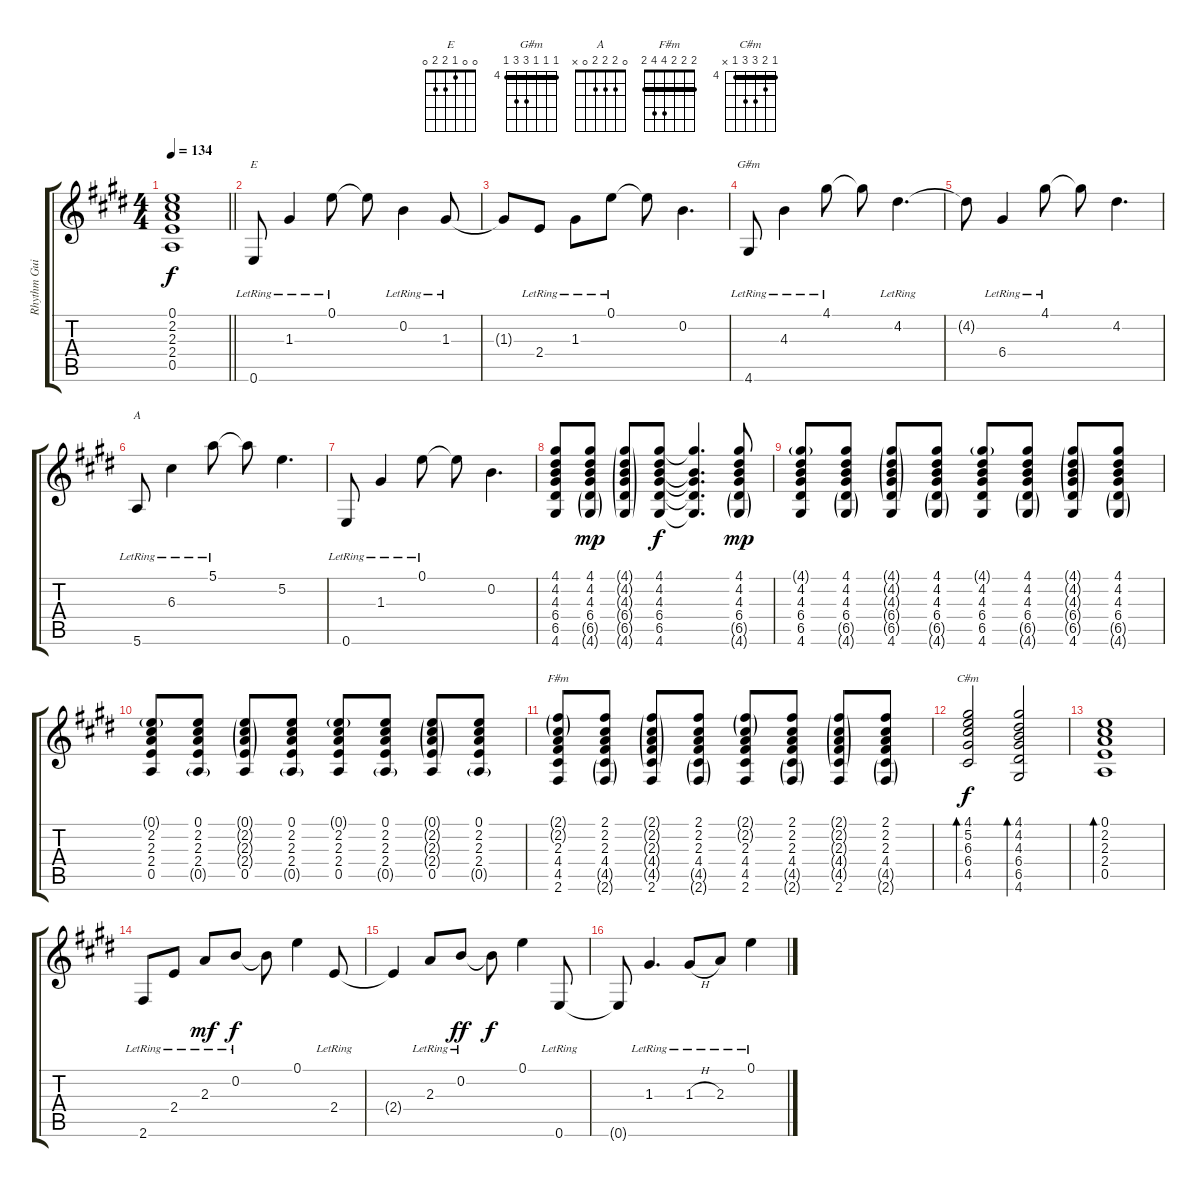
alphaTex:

\track ("Rhythm Guitar 2" "Rhythm Gui") {instrument electricguitarjazz}
\staff {score tabs}
\tuning (E4 B3 G3 D3 A2 E2) {hide}
\chord ("E" 0 0 1 2 2 0)
\chord ("G#m" 4 4 4 6 6 4) {firstfret 4 barre 4}
\chord ("A" 0 2 2 2 0 x)
\chord ("F#m" 2 2 2 4 4 2) {barre 2}
\chord ("C#m" 4 5 6 6 4 x) {firstfret 4 barre 4}
\ts (4 4)
\tempo 134
\clef g2
\barLineRight lightlight
\ks e
(0.1{t} 2.2{t} 2.3{t} 2.4{t} 0.5{t}).1{dy f} |
0.6{lr}.8{ch "E"} 1.3{lr}.4 0.1{lr}.8 0.1{t}.8 0.2{lr}.4 1.3{lr}.8 |
1.3{t}.8 2.4{lr}.8 1.3{lr}.8 0.1{lr}.8 0.1{t}.8 0.2.4{d} |
4.6{lr}.8{ch "G#m"} 4.3{lr}.4 4.1{lr}.8 4.1{t}.8 4.2{lr}.4{d} |
4.2{t}.8 6.4{lr}.4 4.1{lr}.8 4.1{t}.8 4.2.4{d} |
5.6{lr}.8{ch "A"} 6.3{lr}.4 5.1{lr}.8 5.1{t}.8 5.2.4{d} |
0.6{lr}.8 1.3{lr}.4 0.1{lr}.8 0.1{t}.8 0.2.4{d} |
(4.1 4.2 4.3 6.4 6.5 4.6).8 (4.1 4.2 4.3 6.4 6.5{g} 4.6{g}).8{dy mp} (4.1{g} 4.2{g} 4.3{g} 6.4{g} 6.5{g} 4.6{g}).8 (4.1 4.2 4.3 6.4 6.5 4.6).8{dy f} (4.1{t} 4.3{t} 6.4{t} 6.5{t} 4.6{t}).4{d} (4.1 4.2 4.3 6.4 6.5{g} 4.6{g}).8{dy mp} |
(4.1{g} 4.2 4.3 6.4 6.5 4.6).8 (4.1 4.2 4.3 6.4 6.5{g} 4.6{g}).8 (4.1{g} 4.2{g} 4.3{g} 6.4{g} 6.5{g} 4.6).8 (4.1 4.2 4.3 6.4 6.5{g} 4.6{g}).8 (4.1{g} 4.2 4.3 6.4 6.5 4.6).8 (4.1 4.2 4.3 6.4 6.5{g} 4.6{g}).8 (4.1{g} 4.2{g} 4.3{g} 6.4{g} 6.5{g} 4.6).8 (4.1 4.2 4.3 6.4 6.5{g} 4.6{g}).8 |
(0.1{g} 2.2 2.3 2.4 0.5).8 (0.1 2.2 2.3 2.4 0.5{g}).8 (0.1{g} 2.2{g} 2.3{g} 2.4{g} 0.5).8 (0.1 2.2 2.3 2.4 0.5{g}).8 (0.1{g} 2.2 2.3 2.4 0.5).8 (0.1 2.2 2.3 2.4 0.5{g}).8 (0.1{g} 2.2{g} 2.3{g} 2.4{g} 0.5).8 (0.1 2.2 2.3 2.4 0.5{g}).8 |
(2.1{g} 2.2{g} 2.3 4.4 4.5 2.6).8{ch "F#m"} (2.1 2.2 2.3 4.4 4.5{g} 2.6{g}).8 (2.1{g} 2.2{g} 2.3{g} 4.4{g} 4.5{g} 2.6).8 (2.1 2.2 2.3 4.4 4.5{g} 2.6{g}).8 (2.1{g} 2.2{g} 2.3 4.4 4.5 2.6).8 (2.1 2.2 2.3 4.4 4.5{g} 2.6{g}).8 (2.1{g} 2.2{g} 2.3{g} 4.4{g} 4.5{g} 2.6).8 (2.1 2.2 2.3 4.4 4.5{g} 2.6{g}).8 |
(4.1 5.2 6.3 6.4 4.5).2{bd 60 ch "C#m" dy f} (4.1 4.2 4.3 6.4 6.5 4.6).2{bd 60} |
(0.1 2.2 2.3 2.4 0.5).1{bd 60} |
2.6{lr}.8 2.4{lr}.8 2.3{lr}.8{dy mf} 0.2{lr}.8{dy f} 0.2{t}.8 0.1.4 2.4{lr}.8 |
2.4{t}.4 2.3{lr}.8 0.2{lr}.8{dy ff} 0.2{t}.8{dy f} 0.1.4 0.6{lr}.8 |
0.6{t}.8 1.3{lr}.4{d} 1.3{h lr}.8 2.3{lr}.8 0.1{lr}.4
